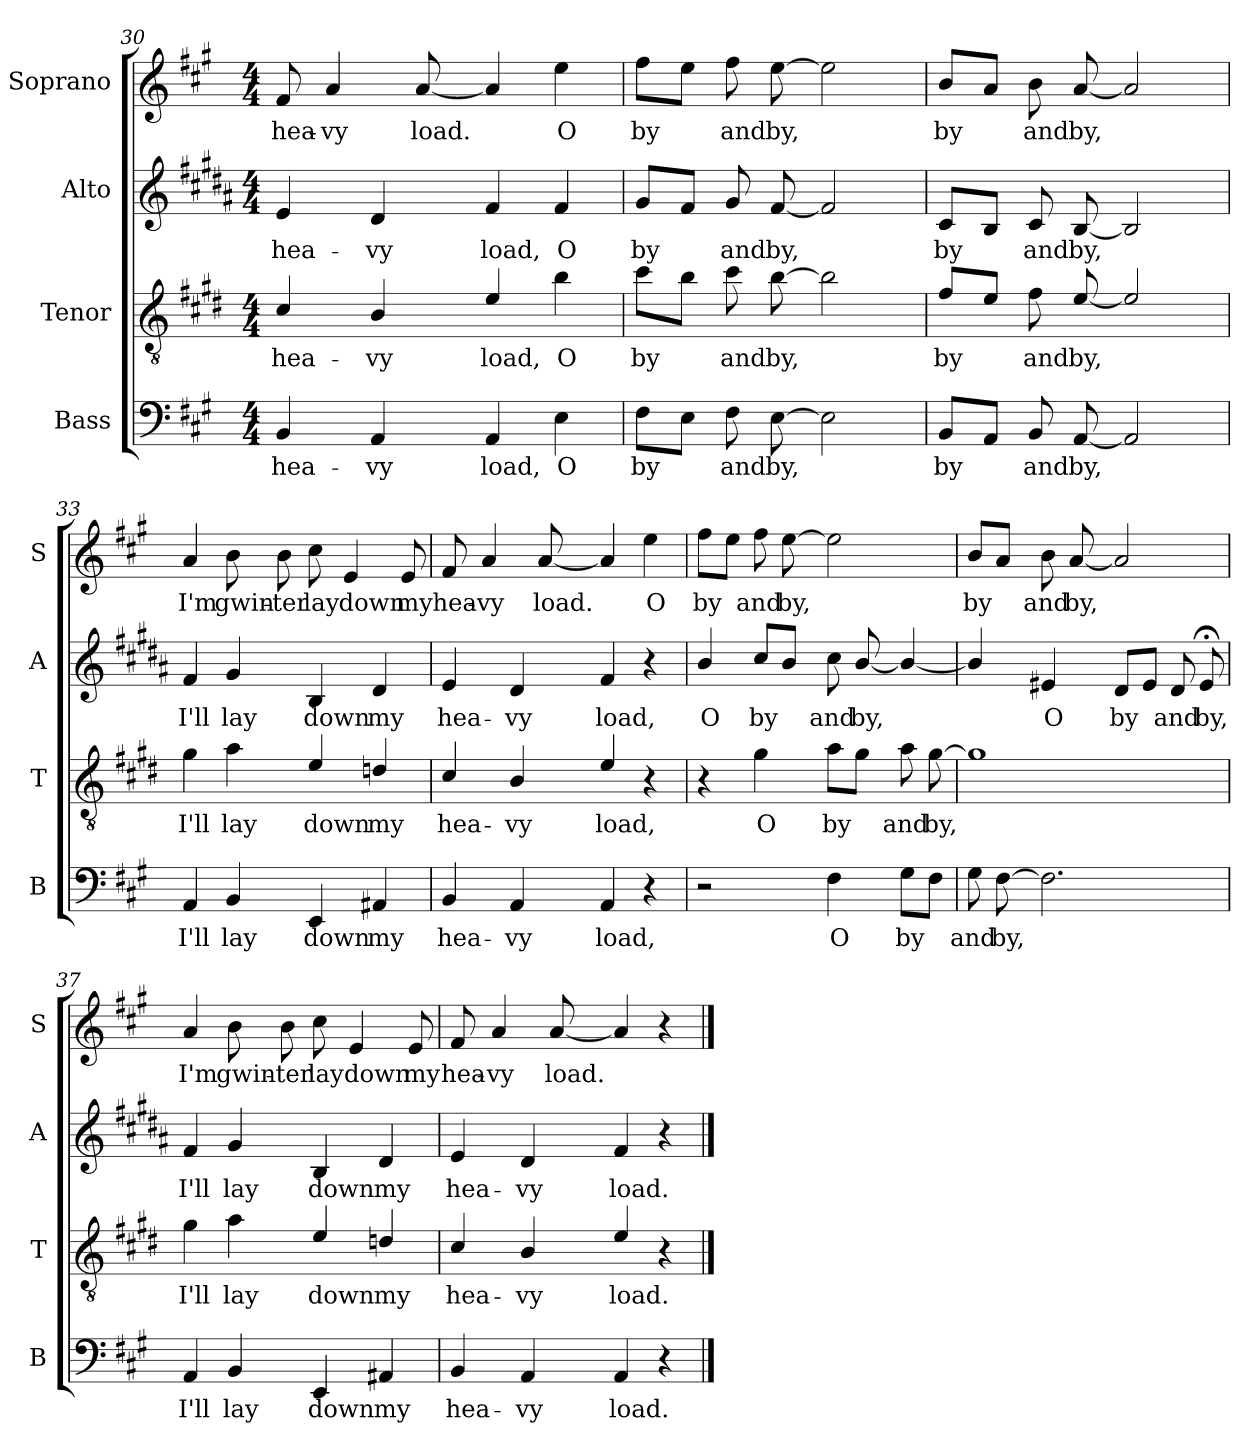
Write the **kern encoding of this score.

**kern	**text	**kern	**text	**kern	**text	**kern	**text
*part4	*part4	*part3	*part3	*part2	*part2	*part1	*part1
*staff4	*staff4	*staff3	*staff3	*staff2	*staff2	*staff1	*staff1
*I"Bass	*	*I"Tenor	*	*I"Alto	*	*I"Soprano	*
*I'B	*	*I'T	*	*I'A	*	*I'S	*
*clefF4	*	*clefGv2	*	*clefG2	*	*clefG2	*
*	*	*ITrd4c7	*	*ITrd1c2	*	*	*
*k[f#c#g#]	*	*k[f#c#g#]	*	*k[f#c#g#]	*	*k[f#c#g#]	*
*A:	*	*A:	*	*A:	*	*A:	*
*M4/4	*	*M4/4	*	*M4/4	*	*M4/4	*
=30	=30	=30	=30	=30	=30	=30	=30
!	!LO:LY:b	!	!LO:LY:b	!	!LO:LY:b	!	!LO:LY:b
4BB/	hea-	4F#/	hea-	4d/	hea-	8f#/	hea-
!	!	!	!	!	!	!	!LO:LY:b
.	.	.	.	.	.	4a/	-vy
!	!LO:LY:b	!	!LO:LY:b	!	!LO:LY:b	!	!
4AA/	-vy	4E/	-vy	4c#/	-vy	.	.
!	!	!	!	!	!	!	!LO:LY:b
.	.	.	.	.	.	[8a/	load.
!	!LO:LY:b	!	!LO:LY:b	!	!LO:LY:b	!	!
4AA/	load,	4A/	load,	4e/	load,	4a/]	.
!	!LO:LY:b	!	!LO:LY:b	!	!LO:LY:b	!	!LO:LY:b
4E\	O	4e\	O	4e/	O	4ee\	O
!!LO:LB:g=z
=31	=31	=31	=31	=31	=31	=31	=31
!	!LO:LY:b	!	!LO:LY:b	!	!LO:LY:b	!	!LO:LY:b
8F#\L	by	8f#\L	by	8f#/L	by	8ff#\L	by
8E\J	.	8e\J	.	8e/J	.	8ee\J	.
!	!LO:LY:b	!	!LO:LY:b	!	!LO:LY:b	!	!LO:LY:b
8F#\	and	8f#\	and	8f#/	and	8ff#\	and
!	!LO:LY:b	!	!LO:LY:b	!	!LO:LY:b	!	!LO:LY:b
[8E\	by,	[8e\	by,	[8e/	by,	[8ee\	by,
2E\]	.	2e\]	.	2e/]	.	2ee\]	.
=32	=32	=32	=32	=32	=32	=32	=32
!	!LO:LY:b	!	!LO:LY:b	!	!LO:LY:b	!	!LO:LY:b
8BB/L	by	8B/L	by	8B/L	by	8b/L	by
8AA/J	.	8A/J	.	8A/J	.	8a/J	.
!	!LO:LY:b	!	!LO:LY:b	!	!LO:LY:b	!	!LO:LY:b
8BB/	and	8B\	and	8B/	and	8b\	and
!	!LO:LY:b	!	!LO:LY:b	!	!LO:LY:b	!	!LO:LY:b
[8AA/	by,	[8A/	by,	[8A/	by,	[8a/	by,
2AA/]	.	2A/]	.	2A/]	.	2a/]	.
=33	=33	=33	=33	=33	=33	=33	=33
!	!LO:LY:b	!	!LO:LY:b	!	!LO:LY:b	!	!LO:LY:b
4AA/	I'll	4c#\	I'll	4e/	I'll	4a/	I'm
!	!LO:LY:b	!	!LO:LY:b	!	!LO:LY:b	!	!LO:LY:b
4BB/	lay	4d\	lay	4f#/	lay	8b\	gwin-
!	!	!	!	!	!	!	!LO:LY:b
.	.	.	.	.	.	8b\	-ter
!	!LO:LY:b	!	!LO:LY:b	!	!LO:LY:b	!	!LO:LY:b
4EE/	down	4A/	down	4A/	down	8cc#\	lay
!	!	!	!	!	!	!	!LO:LY:b
.	.	.	.	.	.	4e/	down
!	!LO:LY:b	!	!LO:LY:b	!	!LO:LY:b	!	!
4AA#X/	my	4Gn/	my	4c#/	my	.	.
!	!	!	!	!	!	!	!LO:LY:b
.	.	.	.	.	.	8e/	my
=34	=34	=34	=34	=34	=34	=34	=34
!	!LO:LY:b	!	!LO:LY:b	!	!LO:LY:b	!	!LO:LY:b
4BB/	hea-	4F#/	hea-	4d/	hea-	8f#/	hea-
!	!	!	!	!	!	!	!LO:LY:b
.	.	.	.	.	.	4a/	-vy
!	!LO:LY:b	!	!LO:LY:b	!	!LO:LY:b	!	!
4AA/	-vy	4E/	-vy	4c#/	-vy	.	.
!	!	!	!	!	!	!	!LO:LY:b
.	.	.	.	.	.	[8a/	load.
!	!LO:LY:b	!	!LO:LY:b	!	!LO:LY:b	!	!
4AA/	load,	4A/	load,	4e/	load,	4a/]	.
!	!	!	!	!	!	!	!LO:LY:b
4r	.	4r	.	4r	.	4ee\	O
!!LO:LB:g=z
=35	=35	=35	=35	=35	=35	=35	=35
!	!	!	!	!	!LO:LY:b	!	!LO:LY:b
2r	.	4r	.	4a/	O	8ff#\L	by
.	.	.	.	.	.	8ee\J	.
!	!	!	!LO:LY:b	!	!LO:LY:b	!	!LO:LY:b
.	.	4c#\	O	8b/L	by	8ff#\	and
!	!	!	!	!	!	!	!LO:LY:b
.	.	.	.	8a/J	.	[8ee\	by,
!	!LO:LY:b	!	!LO:LY:b	!	!LO:LY:b	!	!
4F#\	O	8d\L	by	8b\	and	2ee\]	.
!	!	!	!	!	!LO:LY:b	!	!
.	.	8c#\J	.	[8a/	by,	.	.
!	!LO:LY:b	!	!LO:LY:b	!	!	!	!
8G#\L	by	8d\	and	4a/_	.	.	.
!	!	!	!LO:LY:b	!	!	!	!
8F#\J	.	[8c#\	by,	.	.	.	.
=36	=36	=36	=36	=36	=36	=36	=36
!	!LO:LY:b	!	!	!	!	!	!LO:LY:b
8G#\	and	1c#]	.	4a/]	.	8b/L	by
!	!LO:LY:b	!	!	!	!	!	!
[8F#\	by,	.	.	.	.	8a/J	.
!	!	!	!	!	!LO:LY:b	!	!LO:LY:b
2.F#\]	.	.	.	4d#X/	O	8b\	and
!	!	!	!	!	!	!	!LO:LY:b
.	.	.	.	.	.	[8a/	by,
!	!	!	!	!	!LO:LY:b	!	!
.	.	.	.	8c#/L	by	2a/]	.
.	.	.	.	8d#/J	.	.	.
!	!	!	!	!	!LO:LY:b	!	!
.	.	.	.	8c#/	and	.	.
!	!	!	!	!	!LO:LY:b	!	!
.	.	.	.	8d#;</	by,	.	.
=37	=37	=37	=37	=37	=37	=37	=37
!	!LO:LY:b	!	!LO:LY:b	!	!LO:LY:b	!	!LO:LY:b
4AA/	I'll	4c#\	I'll	4e/	I'll	4a/	I'm
!	!LO:LY:b	!	!LO:LY:b	!	!LO:LY:b	!	!LO:LY:b
4BB/	lay	4d\	lay	4f#/	lay	8b\	gwin-
!	!	!	!	!	!	!	!LO:LY:b
.	.	.	.	.	.	8b\	-ter
!	!LO:LY:b	!	!LO:LY:b	!	!LO:LY:b	!	!LO:LY:b
4EE/	down	4A/	down	4A/	down	8cc#\	lay
!	!	!	!	!	!	!	!LO:LY:b
.	.	.	.	.	.	4e/	down
!	!LO:LY:b	!	!LO:LY:b	!	!LO:LY:b	!	!
4AA#X/	my	4Gn/	my	4c#/	my	.	.
!	!	!	!	!	!	!	!LO:LY:b
.	.	.	.	.	.	8e/	my
=38	=38	=38	=38	=38	=38	=38	=38
!	!LO:LY:b	!	!LO:LY:b	!	!LO:LY:b	!	!LO:LY:b
4BB/	hea-	4F#/	hea-	4d/	hea-	8f#/	hea-
!	!	!	!	!	!	!	!LO:LY:b
.	.	.	.	.	.	4a/	-vy
!	!LO:LY:b	!	!LO:LY:b	!	!LO:LY:b	!	!
4AA/	-vy	4E/	-vy	4c#/	-vy	.	.
!	!	!	!	!	!	!	!LO:LY:b
.	.	.	.	.	.	[8a/	load.
!	!LO:LY:b	!	!LO:LY:b	!	!LO:LY:b	!	!
4AA/	load.	4A/	load.	4e/	load.	4a/]	.
4r	.	4r	.	4r	.	4r	.
==	==	==	==	==	==	==	==
*-	*-	*-	*-	*-	*-	*-	*-
